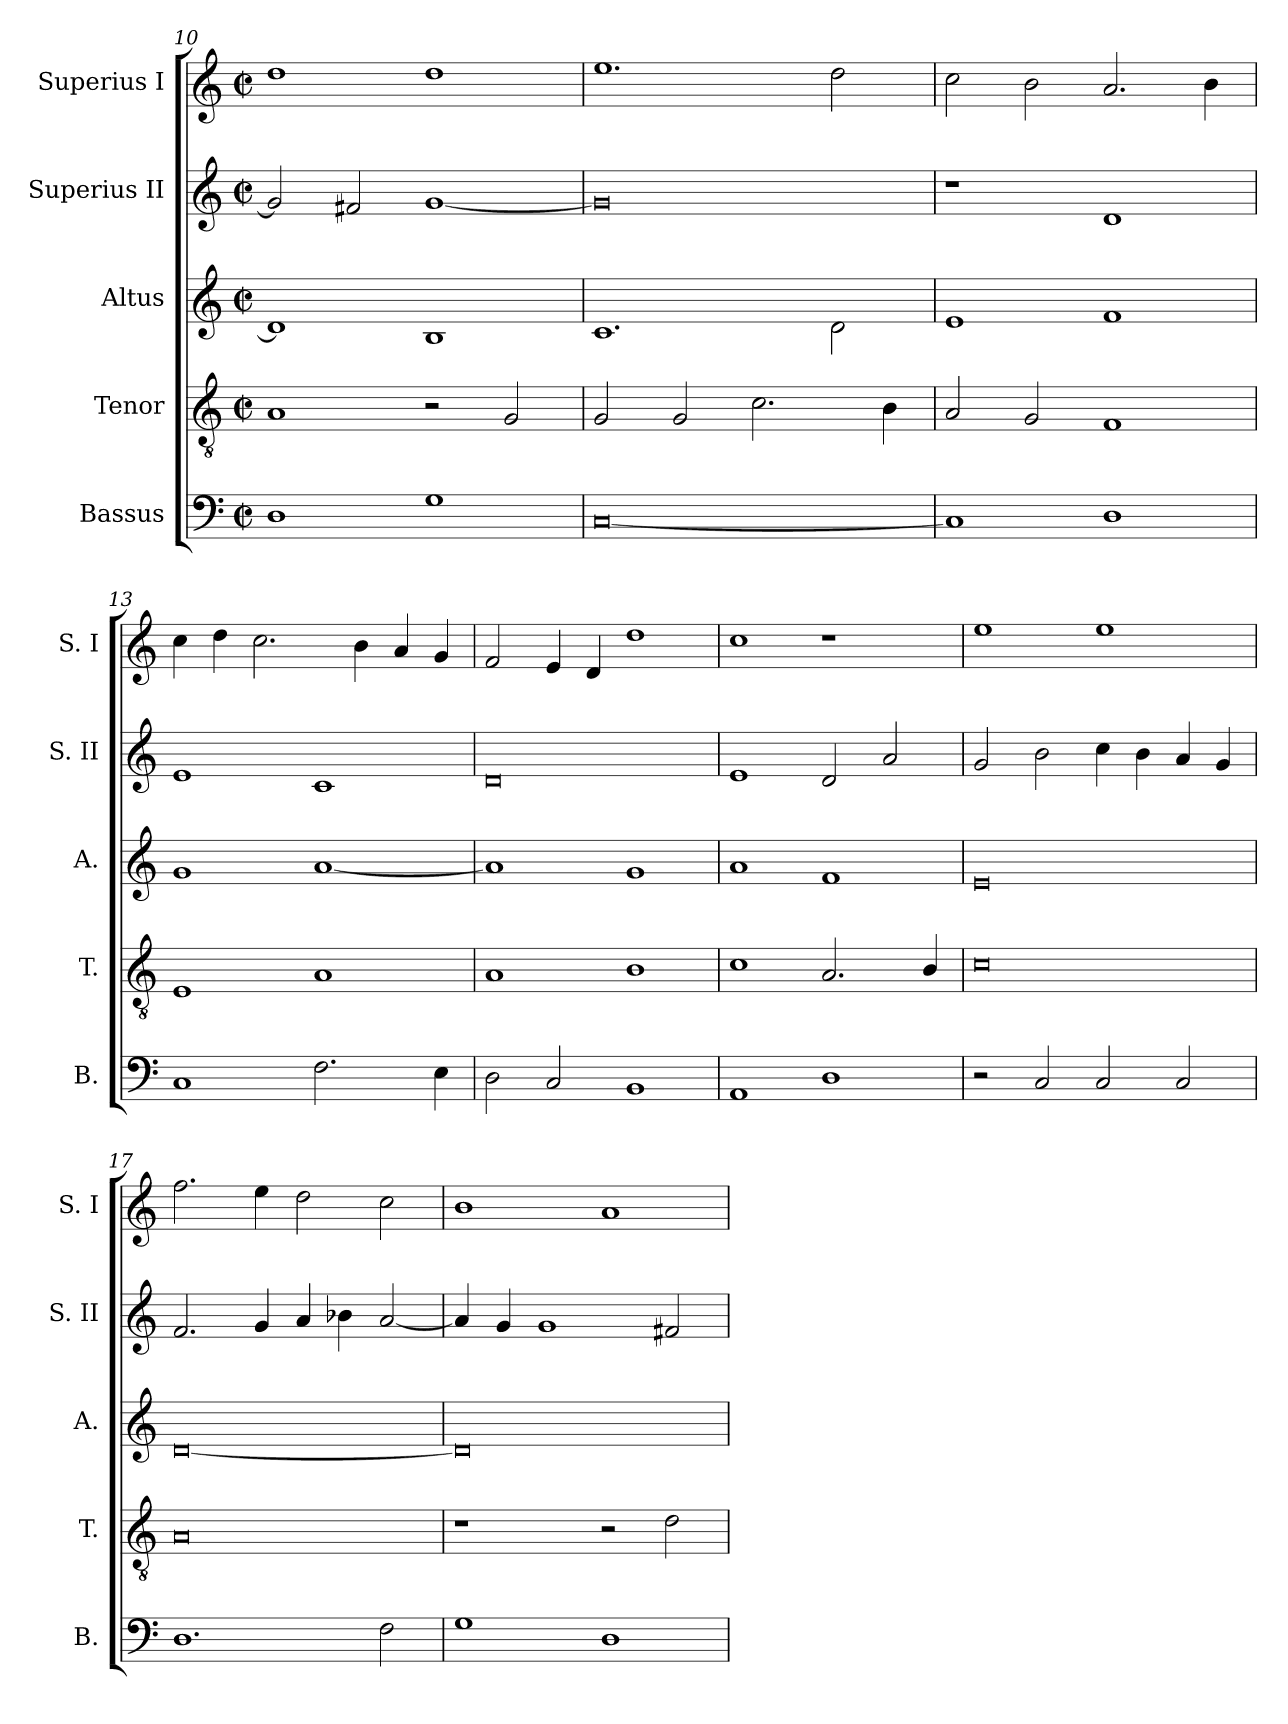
**kern	**kern	**kern	**kern	**kern
*part5	*part4	*part3	*part2	*part1
*staff5	*staff4	*staff3	*staff2	*staff1
*I"Bassus	*I"Tenor	*I"Altus	*I"Superius II	*I"Superius I
*I'B.	*I'T.	*I'A.	*I'S. II	*I'S. I
*clefF4	*clefGv2	*clefG2	*clefG2	*clefG2
*	*ITrd7c12	*	*	*
*k[]	*k[]	*k[]	*k[]	*k[]
*C:	*C:	*C:	*C:	*C:
*M2/2	*M2/2	*M2/2	*M2/2	*M2/2
*met(c|)	*met(c|)	*met(c|)	*met(c|)	*met(c|)
=10	=10	=10	=10	=10
1Di	1AAi	1di]	2gi/]	1ddi
.	.	.	2f#Xi/	.
1Gi	2r	1Bi	[<1gi	1ddi
.	2GGi/	.	.	.
!!LO:PB:g=z
=11	=11	=11	=11	=11
[<0Ci	2GGi/	1.ci	0gi]	1.eei
.	2GGi/	.	.	.
.	2.Ci\	.	.	.
.	.	2di\	.	2ddi\
.	4BBi\	.	.	.
=12	=12	=12	=12	=12
1Ci]	2AAi/	1ei	1r	2cci\
.	2GGi/	.	.	2bi\
1Di	1FFi	1fi	1di	2.ai/
.	.	.	.	4bi\
=13	=13	=13	=13	=13
1Ci	1EEi	1gi	1ei	4cci\
.	.	.	.	4ddi\
.	.	.	.	2.cci\
2.Fi\	1AAi	[<1ai	1ci	.
.	.	.	.	4bi\
.	.	.	.	4ai/
4Ei\	.	.	.	4gi/
=14	=14	=14	=14	=14
2Di\	1AAi	1ai]	0di	2fi/
2Ci/	.	.	.	4ei/
.	.	.	.	4di/
1BBi	1BBi	1gi	.	1ddi
=15	=15	=15	=15	=15
1AAi	1Ci	1ai	1ei	1cci
1Di	2.AAi/	1fi	2di/	1r
.	.	.	2ai/	.
.	4BBi/	.	.	.
!!LO:LB:g=z
=16	=16	=16	=16	=16
2r	0Ci	0ei	2gi/	1eei
2Ci/	.	.	2bi\	.
2Ci/	.	.	4cci\	1eei
.	.	.	4bi\	.
2Ci/	.	.	4ai/	.
.	.	.	4gi/	.
=17	=17	=17	=17	=17
1.Di	0AAi	[<0di	2.fi/	2.ffi\
.	.	.	4gi/	4eei\
.	.	.	4ai/	2ddi\
.	.	.	4b-Xi\	.
2Fi\	.	.	[<2ai/	2cci\
=18	=18	=18	=18	=18
1Gi	1r	0di]	4ai/]	1bi
.	.	.	4gi/	.
.	.	.	1gi	.
1Di	2r	.	.	1ai
.	2Di\	.	2f#Xi/	.
=	=	=	=	=
*-	*-	*-	*-	*-
